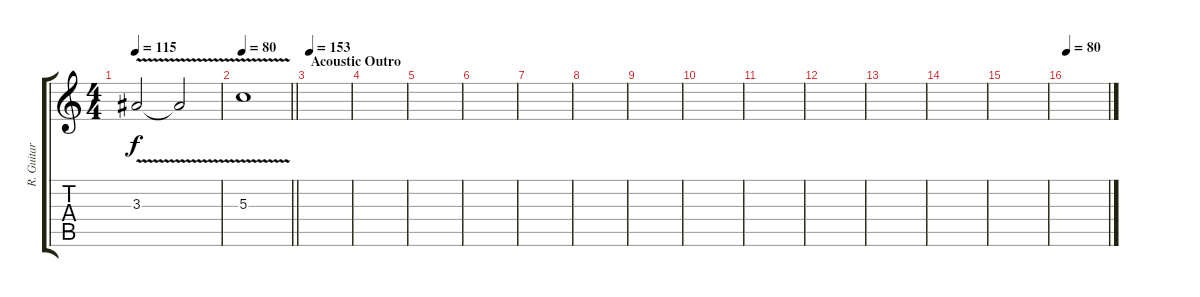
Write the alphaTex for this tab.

\track ("R. Guitar 2" "R. Guitar ") {instrument distortionguitar}
\staff {score tabs}
\tuning (E4 B3 G3 D3 A2 E2) {hide}
\ts (4 4)
\tempo 115
\clef g2
\ks c
3.3{v}.2{dy f} 3.3{t}.2 |
\tempo 80
\barLineRight lightlight
5.3{v}.1 |
\section ("" "Acoustic Outro")
\tempo 153
|
|
|
|
|
|
|
|
|
|
|
|
|
\tempo 80
